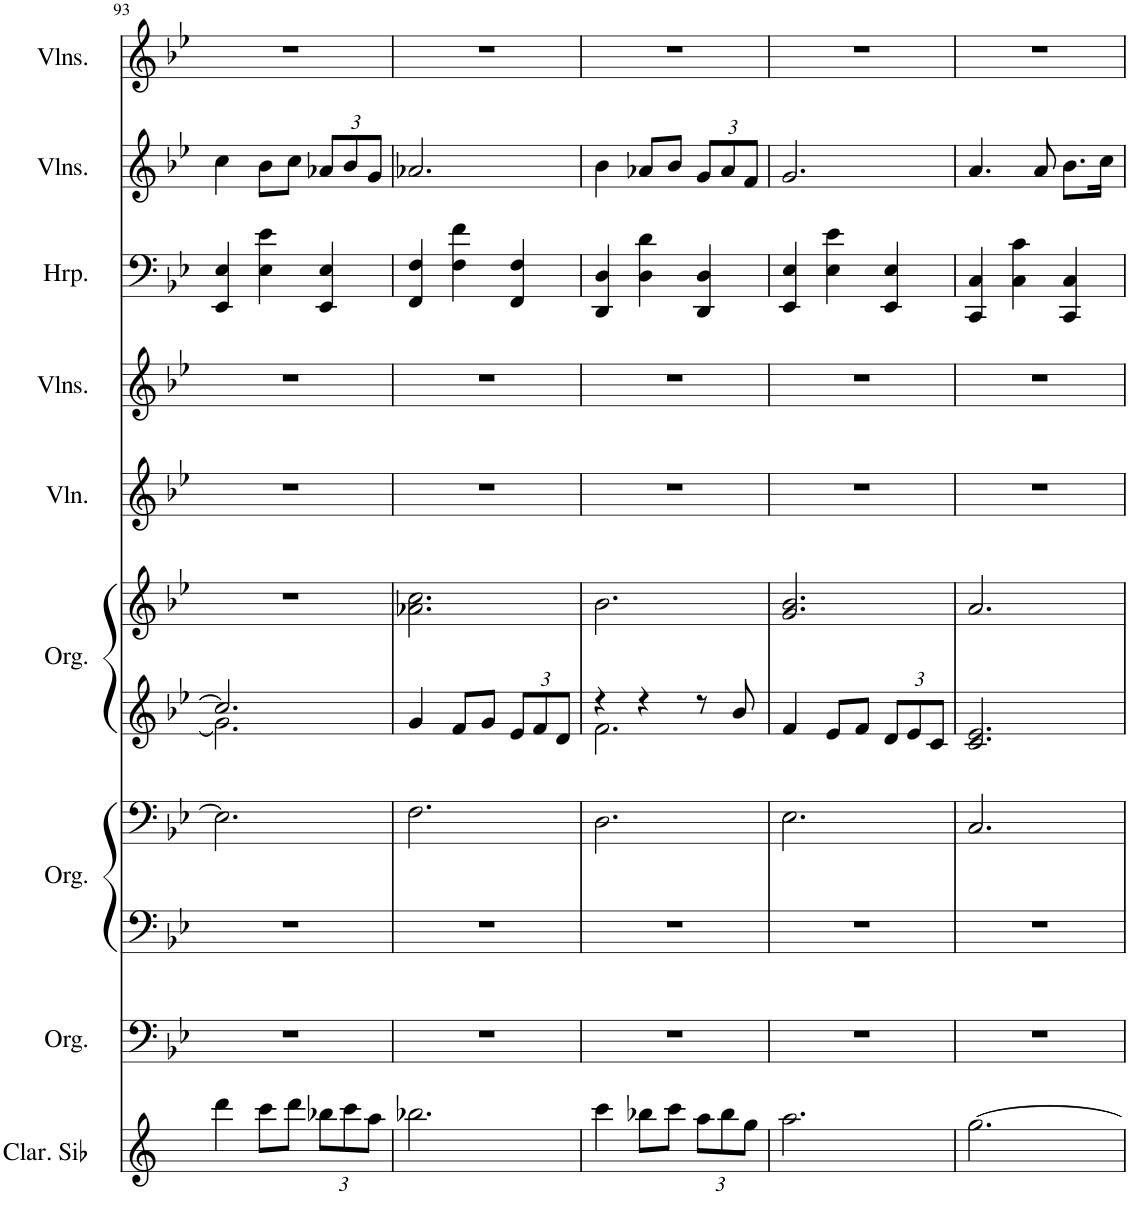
**kern	**kern	**kern	**kern	**kern	**kern	**kern	**kern	**kern	**kern	**kern
*part9	*part8	*part7	*part7	*part6	*part6	*part5	*part4	*part3	*part2	*part1
*staff11	*staff10	*staff9	*staff8	*staff7	*staff6	*staff5	*staff4	*staff3	*staff2	*staff1
*I"Clarinette en Sib	*I"Orgue, ChurchOrgan	*I"Orgue, ChurchOrgan	*	*I"Orgue, ChurchOrgan	*	*I"Violon,  Solo Violin	*I"Violons, StrEnsmbl 2	*I"Harpe, Pizz Strings	*I"Violons, StrEnsmbl 2	*I"Violons, StrEnsmbl 1
*I'Clar. Sib	*I'Org.	*I'Org.	*	*I'Org.	*	*I'Vln.	*I'Vlns.	*I'Hrp.	*I'Vlns.	*I'Vlns.
!!LO:PB:g=z
*clefG2	*clefF4	*clefF4	*clefF4	*clefG2	*clefG2	*clefG2	*clefG2	*clefF4	*clefG2	*clefG2
*Trd1c2	*	*	*	*	*	*	*	*	*	*
*k[]	*k[b-e-]	*k[b-e-]	*k[b-e-]	*k[b-e-]	*k[b-e-]	*k[b-e-]	*k[b-e-]	*k[b-e-]	*k[b-e-]	*k[b-e-]
*M3/4	*M3/4	*M3/4	*M3/4	*M3/4	*M3/4	*M3/4	*M3/4	*M3/4	*M3/4	*M3/4
=93	=93	=93	=93	=93	=93	=93	=93	=93	=93	=93
*	*	*	*	*^	*	*	*	*	*	*
4ddd\	2.r	2.r	2.E-\]	2.cc/]	2.g\]	2.r	2.r	2.r	4EE-/ 4E-/	4cc\	2.r
8ccc\L	.	.	.	.	.	.	.	.	4E-\ 4e-\	8b-\L	.
8ddd\J	.	.	.	.	.	.	.	.	.	8cc\J	.
*Xbrackettup	*	*	*	*	*	*	*	*	*	*Xbrackettup	*
12bb-X\L	.	.	.	.	.	.	.	.	4EE-/ 4E-/	12a-X/L	.
12ccc\	.	.	.	.	.	.	.	.	.	12b-/	.
12aa\J	.	.	.	.	.	.	.	.	.	12g/J	.
*	*	*	*	*v	*v	*	*	*	*	*	*
=94	=94	=94	=94	=94	=94	=94	=94	=94	=94	=94
2.bb-X\	2.r	2.r	2.F\	4g/	2.a-X\ 2.cc\	2.r	2.r	4FF/ 4F/	2.a-X/	2.r
.	.	.	.	8f/L	.	.	.	4F\ 4f\	.	.
.	.	.	.	8g/J	.	.	.	.	.	.
*	*	*	*	*Xbrackettup	*	*	*	*	*	*
.	.	.	.	12e-/L	.	.	.	4FF/ 4F/	.	.
.	.	.	.	12f/	.	.	.	.	.	.
.	.	.	.	12d/J	.	.	.	.	.	.
=95	=95	=95	=95	=95	=95	=95	=95	=95	=95	=95
*	*	*	*	*^	*	*	*	*	*	*
4ccc\	2.r	2.r	2.D\	4r	2.f\	2.b-\	2.r	2.r	4DD/ 4D/	4b-\	2.r
8bb-X\L	.	.	.	4r	.	.	.	.	4D\ 4d\	8a-X/L	.
8ccc\J	.	.	.	.	.	.	.	.	.	8b-/J	.
12aa\L	.	.	.	8r	.	.	.	.	4DD/ 4D/	12g/L	.
12bb-\	.	.	.	.	.	.	.	.	.	12a-/	.
.	.	.	.	8b-/	.	.	.	.	.	.	.
12gg\J	.	.	.	.	.	.	.	.	.	12f/J	.
*	*	*	*	*v	*v	*	*	*	*	*	*
=96	=96	=96	=96	=96	=96	=96	=96	=96	=96	=96
2.aa\	2.r	2.r	2.E-\	4f/	2.g/ 2.b-/	2.r	2.r	4EE-/ 4E-/	2.g/	2.r
.	.	.	.	8e-/L	.	.	.	4E-\ 4e-\	.	.
.	.	.	.	8f/J	.	.	.	.	.	.
.	.	.	.	12d/L	.	.	.	4EE-/ 4E-/	.	.
.	.	.	.	12e-/	.	.	.	.	.	.
.	.	.	.	12c/J	.	.	.	.	.	.
=97	=97	=97	=97	=97	=97	=97	=97	=97	=97	=97
[2.gg\	2.r	2.r	2.C/	2.c/ 2.e-/	2.a/	2.r	2.r	4CC/ 4C/	4.a/	2.r
.	.	.	.	.	.	.	.	4C\ 4c\	.	.
.	.	.	.	.	.	.	.	.	8a/	.
.	.	.	.	.	.	.	.	4CC/ 4C/	8.b-\L	.
.	.	.	.	.	.	.	.	.	16cc\Jk	.
=	=	=	=	=	=	=	=	=	=	=
*-	*-	*-	*-	*-	*-	*-	*-	*-	*-	*-
